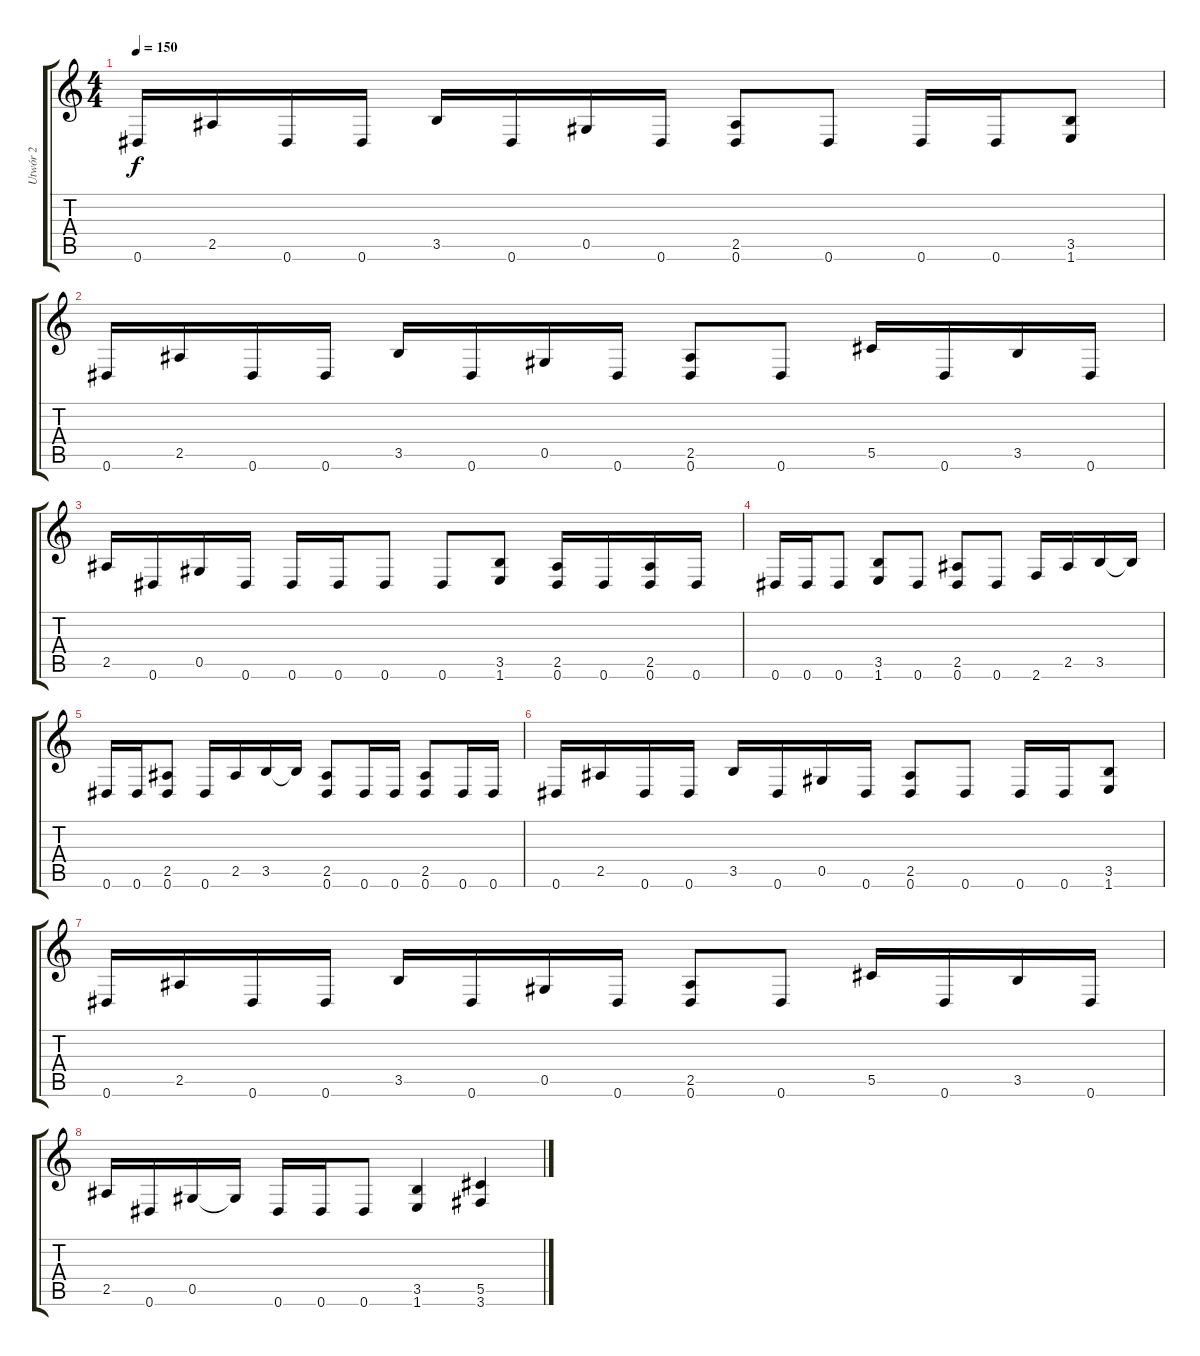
\track ("Utwór 2" "Utwór 2") {instrument overdrivenguitar}
\staff {score tabs}
\tuning (Eb4 Bb3 Gb3 Db3 Ab2 Eb2) {hide}
\ts (4 4)
\tempo 150
\clef g2
\ks c
0.6.16{dy f} 2.5.16 0.6.16 0.6.16 3.5.16 0.6.16 0.5.16 0.6.16 (2.5 0.6).8 0.6.8 0.6.16 0.6.16 (3.5 1.6).8 |
0.6.16 2.5.16 0.6.16 0.6.16 3.5.16 0.6.16 0.5.16 0.6.16 (2.5 0.6).8 0.6.8 5.5.16 0.6.16 3.5.16 0.6.16 |
2.5.16 0.6.16 0.5.16 0.6.16 0.6.16 0.6.16 0.6.8 0.6.8 (3.5 1.6).8 (2.5 0.6).16 0.6.16 (2.5 0.6).16 0.6.16 |
0.6.16 0.6.16 0.6.8 (3.5 1.6).8 0.6.8 (2.5 0.6).8 0.6.8 2.6.16 2.5.16 3.5.16 3.5{t}.16 |
0.6.16 0.6.16 (2.5 0.6).8 0.6.16 2.5.16 3.5.16 3.5{t}.16 (2.5 0.6).8 0.6.16 0.6.16 (2.5 0.6).8 0.6.16 0.6.16 |
0.6.16 2.5.16 0.6.16 0.6.16 3.5.16 0.6.16 0.5.16 0.6.16 (2.5 0.6).8 0.6.8 0.6.16 0.6.16 (3.5 1.6).8 |
0.6.16 2.5.16 0.6.16 0.6.16 3.5.16 0.6.16 0.5.16 0.6.16 (2.5 0.6).8 0.6.8 5.5.16 0.6.16 3.5.16 0.6.16 |
2.5.16 0.6.16 0.5.16 0.5{t}.16 0.6.16 0.6.16 0.6.8 (3.5 1.6).4 (5.5 3.6).4
